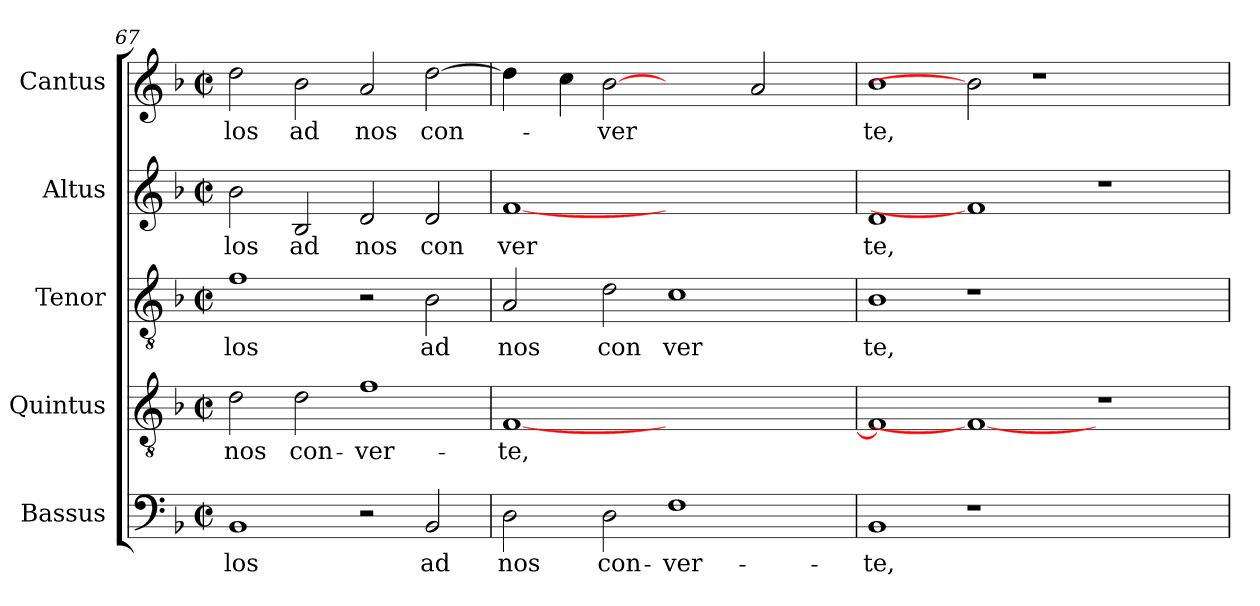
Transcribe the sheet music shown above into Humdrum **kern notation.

**kern	**text	**kern	**text	**kern	**text	**kern	**text	**kern	**text
*part5	*part5	*part4	*part4	*part3	*part3	*part2	*part2	*part1	*part1
*staff5	*staff5	*staff4	*staff4	*staff3	*staff3	*staff2	*staff2	*staff1	*staff1
*I"Bassus	*	*I"Quintus	*	*I"Tenor	*	*I"Altus	*	*I"Cantus	*
*clefF4	*	*clefGv2	*	*clefGv2	*	*clefG2	*	*clefG2	*
*k[b-]	*	*k[b-]	*	*k[b-]	*	*k[b-]	*	*k[b-]	*
*F:	*	*F:	*	*F:	*	*F:	*	*F:	*
*M2/2	*	*M2/2	*	*M2/2	*	*M2/2	*	*M2/2	*
*met(c|)	*	*met(c|)	*	*met(c|)	*	*met(c|)	*	*met(c|)	*
=67	=67	=67	=67	=67	=67	=67	=67	=67	=67
!	!LO:LY:b:cj	!	!LO:LY:b:cj	!	!LO:LY:b:cj	!	!LO:LY:b:cj	!	!LO:LY:b:cj
1BB-	los	2d\	nos	1f	-los	2b-\	los	2dd\	-los
!	!	!	!LO:LY:b:cj	!	!	!	!LO:LY:b:cj	!	!LO:LY:b:cj
.	.	2d\	con-	.	.	2B-/	ad	2b-\	ad
!	!	!	!LO:LY:b:cj	!	!	!	!LO:LY:b:cj	!	!LO:LY:b:cj
2r	.	1f	-ver-	2r	.	2d/	nos	2a/	nos
!	!LO:LY:b:cj	!	!	!	!LO:LY:b:cj	!	!LO:LY:b:cj	!	!LO:LY:b
2BB-/	ad	.	.	2B-\	ad	2d/	con	[>2dd\	con-
!!LO:LB:g=z
=68	=68	=68	=68	=68	=68	=68	=68	=68	=68
!	!LO:LY:b:cj	!	!LO:LY:b:cj	!	!LO:LY:b:cj	!	!LO:LY:b:cj	!	!
*	*	*	*	*	*	*	*	*^	*
2D\	nos	[<1F	-te,	2A/	nos	[1f	ver	4dd\]	16..ryy	.
.	.	.	.	.	.	.	.	.	1ryy	.
.	.	.	.	.	.	.	.	4cc\	.	.
!	!LO:LY:b:cj	!	!	!	!LO:LY:b:cj	!	!	!	!	!LO:LY:b:cj
2D\	con-	.	.	2d\	con	.	.	[2b-	.	-ver
!	!LO:LY:b:cj	!	!	!	!LO:LY:b:cj	!	!	!	!	!
1F	-ver-	1ryy	.	1c	ver	1ryy	.	2ryy	.	.
.	.	.	.	.	.	.	.	.	2ryy	.
.	.	.	.	.	.	.	.	2a/	.	.
.	.	.	.	.	.	.	.	.	4ryy	.
.	.	.	.	.	.	.	.	.	8ryy	.
.	.	.	.	.	.	.	.	.	64ryy	.
=69	=69	=69	=69	=69	=69	=69	=69	=69	=69	=69
!	!LO:LY:b:cj	!	!	!	!LO:LY:b:cj	!	!LO:LY:b:cj	!	!	!LO:LY:b:cj
*	*	*	*	*	*	*	*	*v	*v	*
1BB-	-te,	1F]	.	1B-	te,	1d	te,	1b-	te,
1r	.	1F_	.	1r	.	1f]	.	2b-]	.
.	.	.	.	.	.	.	.	1r	.
1ryy	.	1r	.	1ryy	.	1r	.	.	.
.	.	.	.	.	.	.	.	2ryy	.
=	=	=	=	=	=	=	=	=	=
*-	*-	*-	*-	*-	*-	*-	*-	*-	*-
